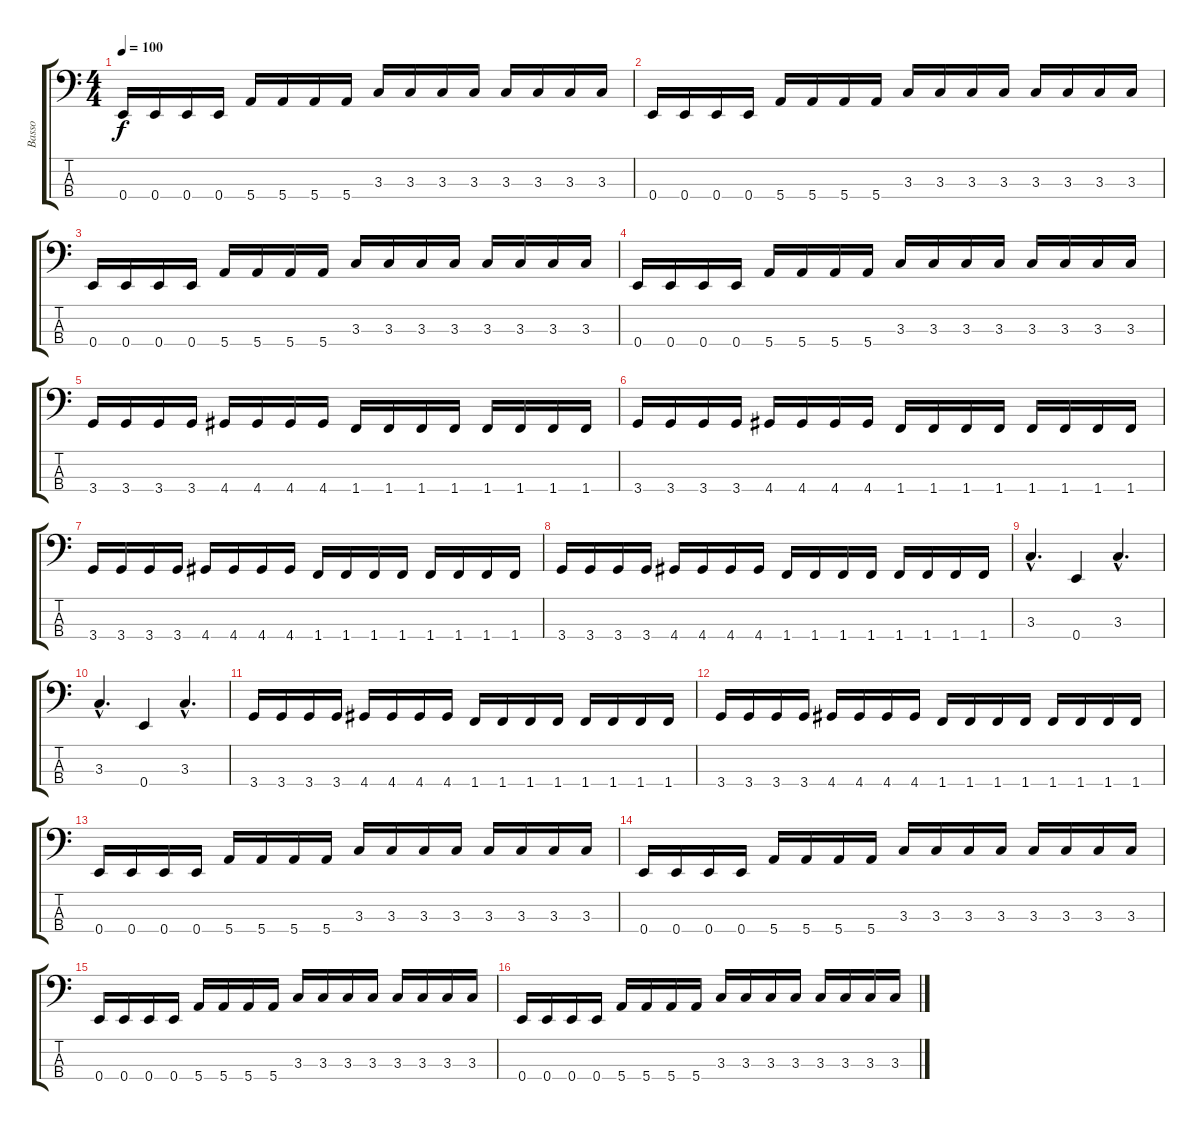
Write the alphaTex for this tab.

\track ("Basso" "Basso") {instrument electricbasspick}
\staff {score tabs}
\tuning (G2 D2 A1 E1) {hide}
\ts (4 4)
\tempo 100
\clef f4
\ks c
0.4.16{dy f instrument electricbasspick} 0.4.16 0.4.16 0.4.16 5.4.16 5.4.16 5.4.16 5.4.16 3.3.16 3.3.16 3.3.16 3.3.16 3.3.16 3.3.16 3.3.16 3.3.16 |
0.4.16 0.4.16 0.4.16 0.4.16 5.4.16 5.4.16 5.4.16 5.4.16 3.3.16 3.3.16 3.3.16 3.3.16 3.3.16 3.3.16 3.3.16 3.3.16 |
0.4.16 0.4.16 0.4.16 0.4.16 5.4.16 5.4.16 5.4.16 5.4.16 3.3.16 3.3.16 3.3.16 3.3.16 3.3.16 3.3.16 3.3.16 3.3.16 |
0.4.16 0.4.16 0.4.16 0.4.16 5.4.16 5.4.16 5.4.16 5.4.16 3.3.16 3.3.16 3.3.16 3.3.16 3.3.16 3.3.16 3.3.16 3.3.16 |
3.4.16 3.4.16 3.4.16 3.4.16 4.4.16 4.4.16 4.4.16 4.4.16 1.4.16 1.4.16 1.4.16 1.4.16 1.4.16 1.4.16 1.4.16 1.4.16 |
3.4.16 3.4.16 3.4.16 3.4.16 4.4.16 4.4.16 4.4.16 4.4.16 1.4.16 1.4.16 1.4.16 1.4.16 1.4.16 1.4.16 1.4.16 1.4.16 |
3.4.16 3.4.16 3.4.16 3.4.16 4.4.16 4.4.16 4.4.16 4.4.16 1.4.16 1.4.16 1.4.16 1.4.16 1.4.16 1.4.16 1.4.16 1.4.16 |
3.4.16 3.4.16 3.4.16 3.4.16 4.4.16 4.4.16 4.4.16 4.4.16 1.4.16 1.4.16 1.4.16 1.4.16 1.4.16 1.4.16 1.4.16 1.4.16 |
3.3{hac}.4{d} 0.4.4 3.3{hac}.4{d} |
3.3{hac}.4{d} 0.4.4 3.3{hac}.4{d} |
3.4.16 3.4.16 3.4.16 3.4.16 4.4.16 4.4.16 4.4.16 4.4.16 1.4.16 1.4.16 1.4.16 1.4.16 1.4.16 1.4.16 1.4.16 1.4.16 |
3.4.16 3.4.16 3.4.16 3.4.16 4.4.16 4.4.16 4.4.16 4.4.16 1.4.16 1.4.16 1.4.16 1.4.16 1.4.16 1.4.16 1.4.16 1.4.16 |
0.4.16 0.4.16 0.4.16 0.4.16 5.4.16 5.4.16 5.4.16 5.4.16 3.3.16 3.3.16 3.3.16 3.3.16 3.3.16 3.3.16 3.3.16 3.3.16 |
0.4.16 0.4.16 0.4.16 0.4.16 5.4.16 5.4.16 5.4.16 5.4.16 3.3.16 3.3.16 3.3.16 3.3.16 3.3.16 3.3.16 3.3.16 3.3.16 |
0.4.16 0.4.16 0.4.16 0.4.16 5.4.16 5.4.16 5.4.16 5.4.16 3.3.16 3.3.16 3.3.16 3.3.16 3.3.16 3.3.16 3.3.16 3.3.16 |
0.4.16 0.4.16 0.4.16 0.4.16 5.4.16 5.4.16 5.4.16 5.4.16 3.3.16 3.3.16 3.3.16 3.3.16 3.3.16 3.3.16 3.3.16 3.3.16
